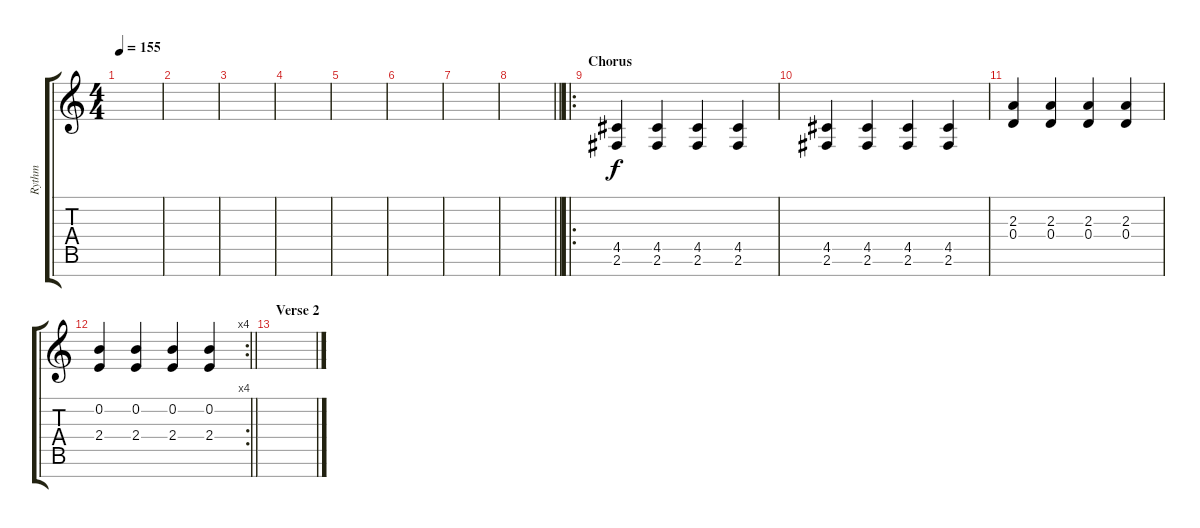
\track ("Rythm" "Rythm") {instrument overdrivenguitar}
\staff {score tabs}
\tuning (E4 B3 G3 D3 A2 E2 B1) {hide}
\ts (4 4)
\tempo 155
\clef g2
\ks c
|
|
|
|
|
|
|
\barLineRight lightlight
|
\ro
\section ("" "Chorus")
(4.5 2.6).4 (4.5 2.6).4 (4.5 2.6).4 (4.5 2.6).4 |
(4.5 2.6).4 (4.5 2.6).4 (4.5 2.6).4 (4.5 2.6).4 |
(2.3 0.4).4 (2.3 0.4).4 (2.3 0.4).4 (2.3 0.4).4 |
\rc 4
\barLineRight lightlight
(0.2 2.4).4 (0.2 2.4).4 (0.2 2.4).4 (0.2 2.4).4 |
\section ("" "Verse 2")
